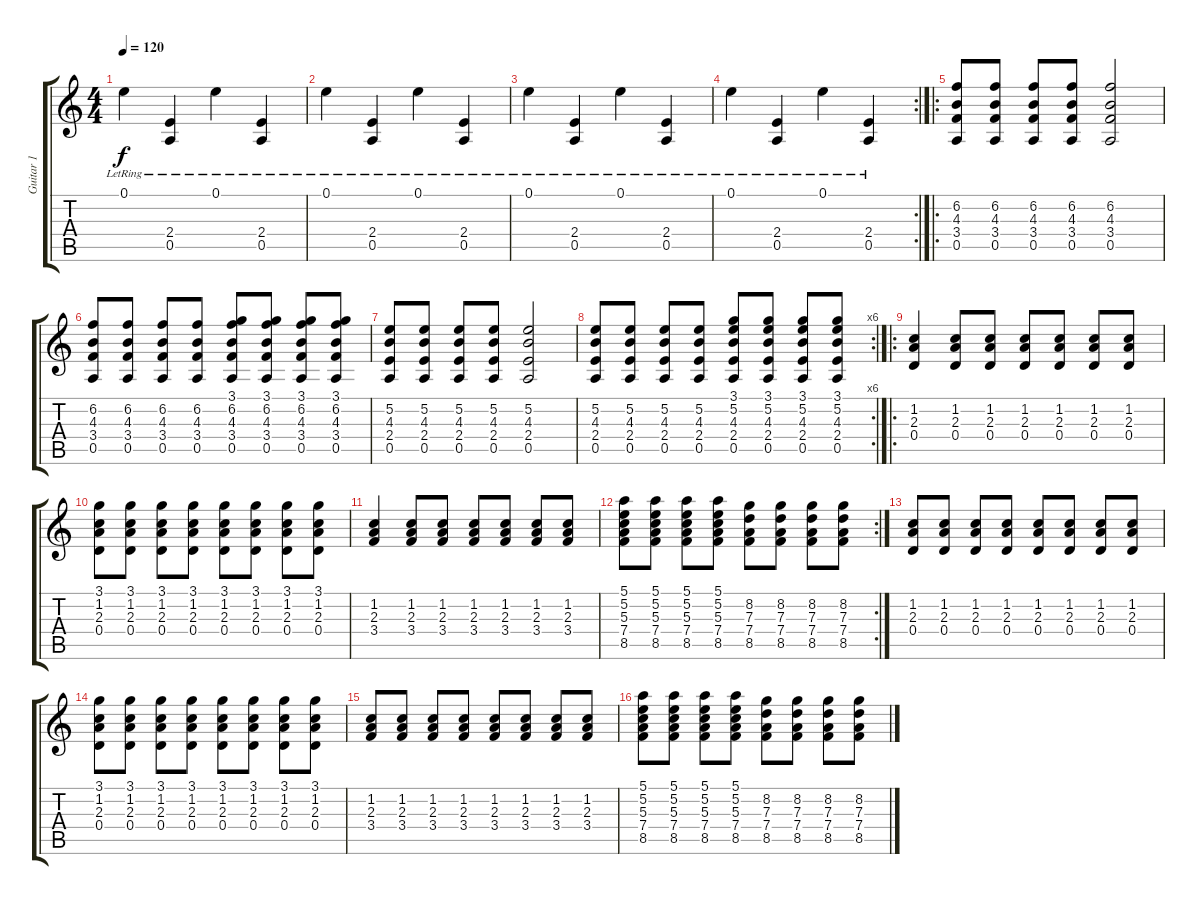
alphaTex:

\track ("Guitar 1" "Guitar 1") {instrument distortionguitar}
\staff {score tabs}
\tuning (E4 B3 G3 D3 A2 E2) {hide}
\ts (4 4)
\tempo 120
\clef g2
\ks c
0.1{lr}.4{dy f} (2.4{lr} 0.5{lr}).4 0.1{lr}.4 (2.4{lr} 0.5{lr}).4 |
0.1{lr}.4 (2.4{lr} 0.5{lr}).4 0.1{lr}.4 (2.4{lr} 0.5{lr}).4 |
0.1{lr}.4 (2.4{lr} 0.5{lr}).4 0.1{lr}.4 (2.4{lr} 0.5{lr}).4 |
\rc 2
0.1{lr}.4 (2.4{lr} 0.5{lr}).4 0.1{lr}.4 (2.4{lr} 0.5{lr}).4 |
\ro
(6.2 4.3 3.4 0.5).8 (6.2 4.3 3.4 0.5).8 (6.2 4.3 3.4 0.5).8 (6.2 4.3 3.4 0.5).8 (6.2 4.3 3.4 0.5).2 |
(6.2 4.3 3.4 0.5).8 (6.2 4.3 3.4 0.5).8 (6.2 4.3 3.4 0.5).8 (6.2 4.3 3.4 0.5).8 (3.1 6.2 4.3 3.4 0.5).8 (3.1 6.2 4.3 3.4 0.5).8 (3.1 6.2 4.3 3.4 0.5).8 (3.1 6.2 4.3 3.4 0.5).8 |
(5.2 4.3 2.4 0.5).8 (5.2 4.3 2.4 0.5).8 (5.2 4.3 2.4 0.5).8 (5.2 4.3 2.4 0.5).8 (5.2 4.3 2.4 0.5).2 |
\rc 6
(5.2 4.3 2.4 0.5).8 (5.2 4.3 2.4 0.5).8 (5.2 4.3 2.4 0.5).8 (5.2 4.3 2.4 0.5).8 (3.1 5.2 4.3 2.4 0.5).8 (3.1 5.2 4.3 2.4 0.5).8 (3.1 5.2 4.3 2.4 0.5).8 (3.1 5.2 4.3 2.4 0.5).8 |
\ro
(1.2 2.3 0.4).4 (1.2 2.3 0.4).8 (1.2 2.3 0.4).8 (1.2 2.3 0.4).8 (1.2 2.3 0.4).8 (1.2 2.3 0.4).8 (1.2 2.3 0.4).8 |
(3.1 1.2 2.3 0.4).8 (3.1 1.2 2.3 0.4).8 (3.1 1.2 2.3 0.4).8 (3.1 1.2 2.3 0.4).8 (3.1 1.2 2.3 0.4).8 (3.1 1.2 2.3 0.4).8 (3.1 1.2 2.3 0.4).8 (3.1 1.2 2.3 0.4).8 |
(1.2 2.3 3.4).4 (1.2 2.3 3.4).8 (1.2 2.3 3.4).8 (1.2 2.3 3.4).8 (1.2 2.3 3.4).8 (1.2 2.3 3.4).8 (1.2 2.3 3.4).8 |
\rc 2
(5.1 5.2 5.3 7.4 8.5).8 (5.1 5.2 5.3 7.4 8.5).8 (5.1 5.2 5.3 7.4 8.5).8 (5.1 5.2 5.3 7.4 8.5).8 (8.2 7.3 7.4 8.5).8 (8.2 7.3 7.4 8.5).8 (8.2 7.3 7.4 8.5).8 (8.2 7.3 7.4 8.5).8 |
(1.2 2.3 0.4).8 (1.2 2.3 0.4).8 (1.2 2.3 0.4).8 (1.2 2.3 0.4).8 (1.2 2.3 0.4).8 (1.2 2.3 0.4).8 (1.2 2.3 0.4).8 (1.2 2.3 0.4).8 |
(3.1 1.2 2.3 0.4).8 (3.1 1.2 2.3 0.4).8 (3.1 1.2 2.3 0.4).8 (3.1 1.2 2.3 0.4).8 (3.1 1.2 2.3 0.4).8 (3.1 1.2 2.3 0.4).8 (3.1 1.2 2.3 0.4).8 (3.1 1.2 2.3 0.4).8 |
(1.2 2.3 3.4).8 (1.2 2.3 3.4).8 (1.2 2.3 3.4).8 (1.2 2.3 3.4).8 (1.2 2.3 3.4).8 (1.2 2.3 3.4).8 (1.2 2.3 3.4).8 (1.2 2.3 3.4).8 |
(5.1 5.2 5.3 7.4 8.5).8 (5.1 5.2 5.3 7.4 8.5).8 (5.1 5.2 5.3 7.4 8.5).8 (5.1 5.2 5.3 7.4 8.5).8 (8.2 7.3 7.4 8.5).8 (8.2 7.3 7.4 8.5).8 (8.2 7.3 7.4 8.5).8 (8.2 7.3 7.4 8.5).8
